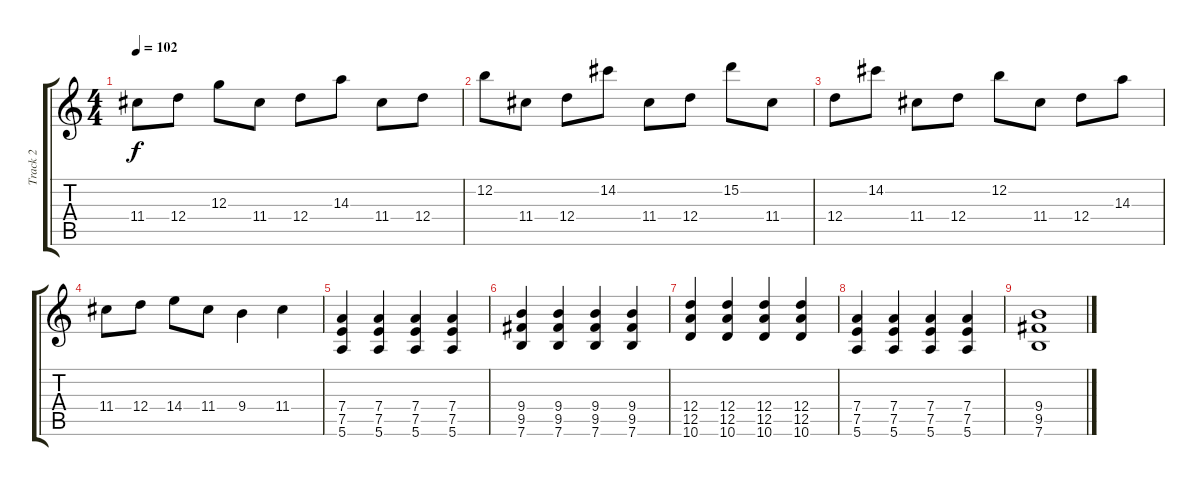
\track ("Track 2" "Track 2") {instrument distortionguitar}
\staff {score tabs}
\tuning (E4 B3 G3 D3 A2 E2) {hide}
\ts (4 4)
\tempo 102
\clef g2
\ks c
11.4.8{dy f} 12.4.8 12.3.8 11.4.8 12.4.8 14.3.8 11.4.8 12.4.8 |
12.2.8 11.4.8 12.4.8 14.2.8 11.4.8 12.4.8 15.2.8 11.4.8 |
12.4.8 14.2.8 11.4.8 12.4.8 12.2.8 11.4.8 12.4.8 14.3.8 |
11.4.8 12.4.8 14.4.8 11.4.8 9.4.4 11.4.4 |
(7.4 7.5 5.6).4 (7.4 7.5 5.6).4 (7.4 7.5 5.6).4 (7.4 7.5 5.6).4 |
(9.4 9.5 7.6).4 (9.4 9.5 7.6).4 (9.4 9.5 7.6).4 (9.4 9.5 7.6).4 |
(12.4 12.5 10.6).4 (12.4 12.5 10.6).4 (12.4 12.5 10.6).4 (12.4 12.5 10.6).4 |
(7.4 7.5 5.6).4 (7.4 7.5 5.6).4 (7.4 7.5 5.6).4 (7.4 7.5 5.6).4 |
(9.4 9.5 7.6).1
